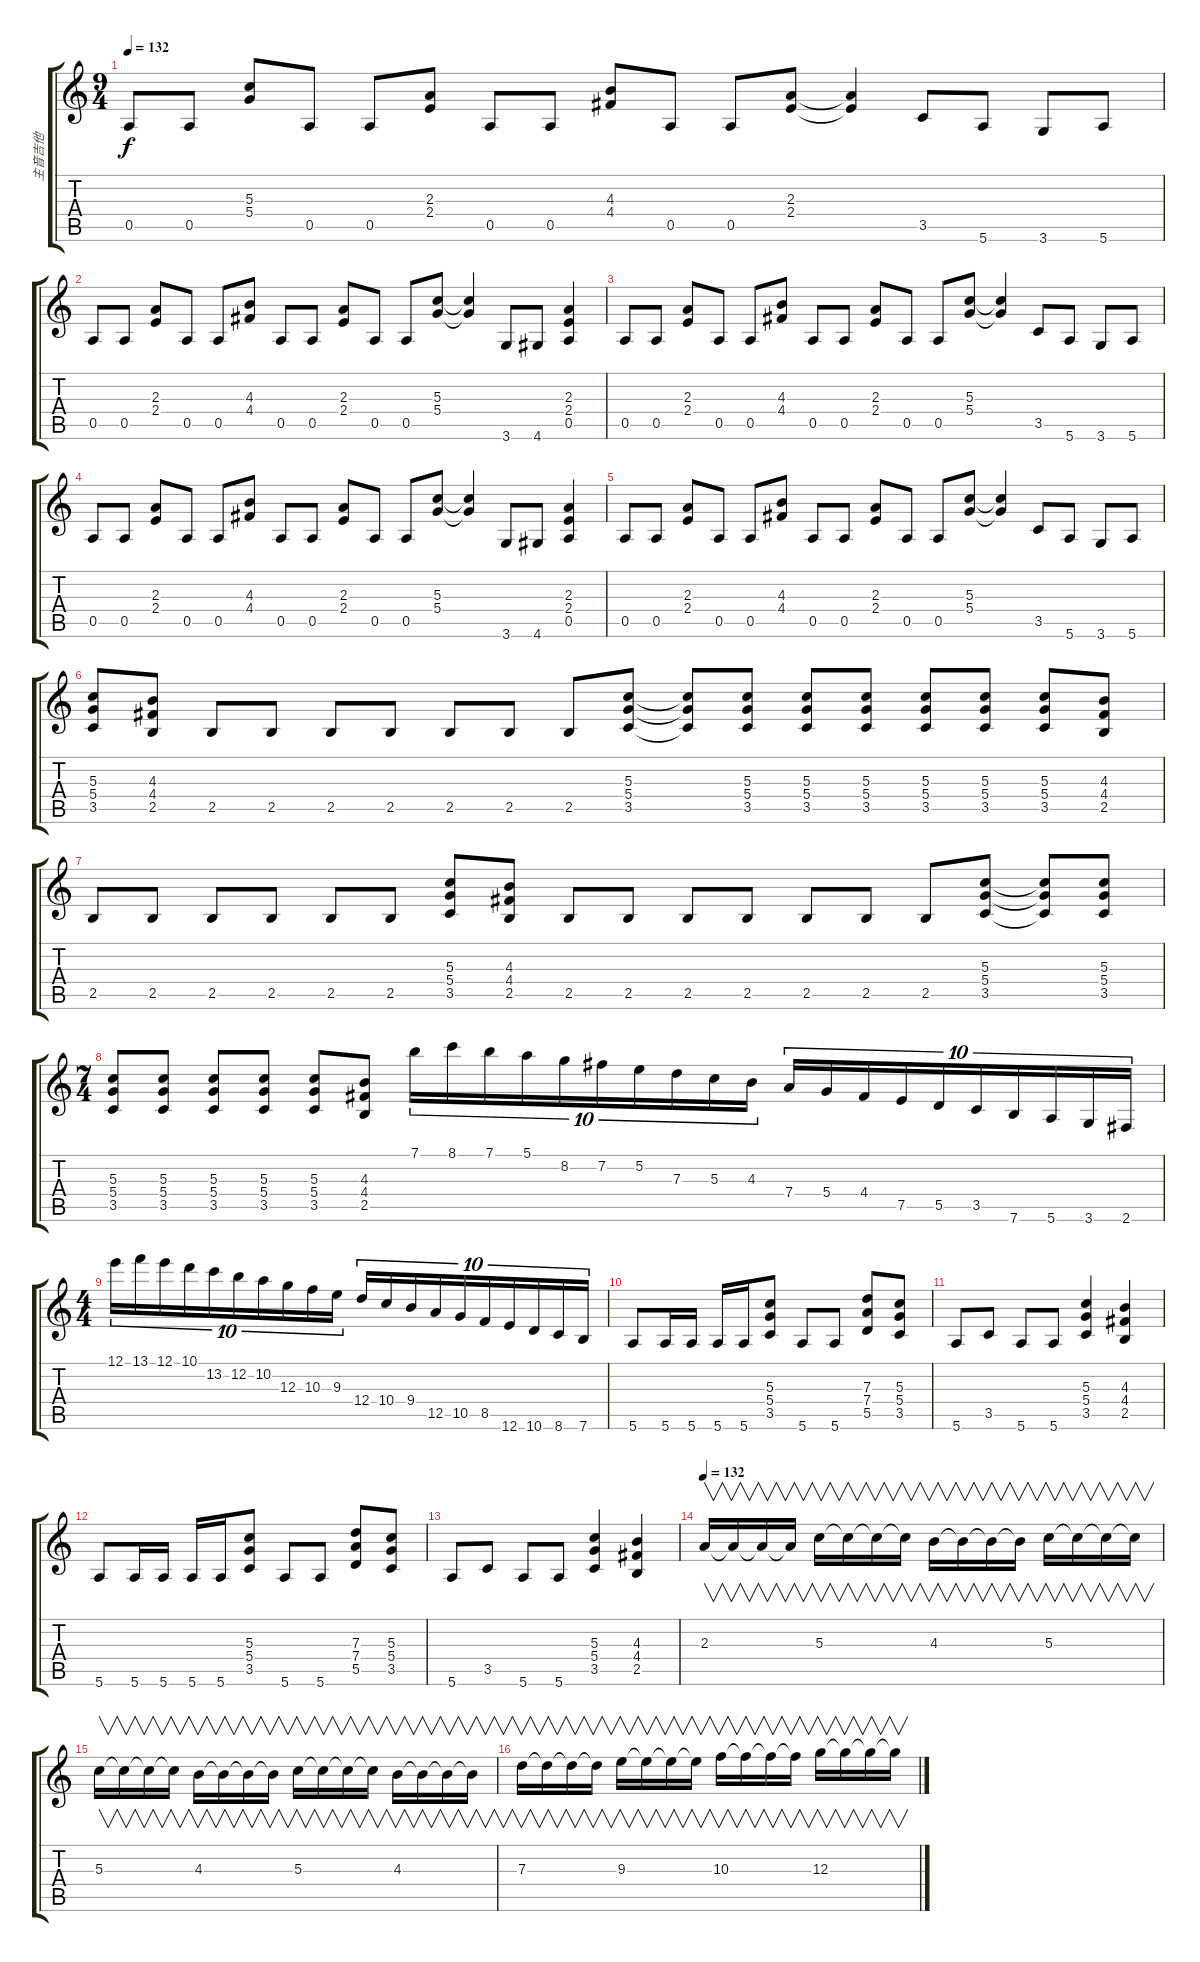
\track ("主音吉他" "主音吉他") {instrument distortionguitar}
\staff {score tabs}
\tuning (E4 B3 G3 D3 A2 E2) {hide}
\ts (9 4)
\tempo 132
\clef g2
\ks c
0.5.8{dy f} 0.5.8 (5.3 5.4).8 0.5.8 0.5.8 (2.3 2.4).8 0.5.8 0.5.8 (4.3 4.4).8 0.5.8 0.5.8 (2.3 2.4).8 (2.3{t} 2.4{t}).4 3.5.8 5.6.8 3.6.8 5.6.8 |
0.5.8 0.5.8 (2.3 2.4).8 0.5.8 0.5.8 (4.3 4.4).8 0.5.8 0.5.8 (2.3 2.4).8 0.5.8 0.5.8 (5.3 5.4).8 (5.3{t} 5.4{t}).4 3.6.8 4.6.8 (2.3 2.4 0.5).4 |
0.5.8 0.5.8 (2.3 2.4).8 0.5.8 0.5.8 (4.3 4.4).8 0.5.8 0.5.8 (2.3 2.4).8 0.5.8 0.5.8 (5.3 5.4).8 (5.3{t} 5.4{t}).4 3.5.8 5.6.8 3.6.8 5.6.8 |
0.5.8 0.5.8 (2.3 2.4).8 0.5.8 0.5.8 (4.3 4.4).8 0.5.8 0.5.8 (2.3 2.4).8 0.5.8 0.5.8 (5.3 5.4).8 (5.3{t} 5.4{t}).4 3.6.8 4.6.8 (2.3 2.4 0.5).4 |
0.5.8 0.5.8 (2.3 2.4).8 0.5.8 0.5.8 (4.3 4.4).8 0.5.8 0.5.8 (2.3 2.4).8 0.5.8 0.5.8 (5.3 5.4).8 (5.3{t} 5.4{t}).4 3.5.8 5.6.8 3.6.8 5.6.8 |
(5.3 5.4 3.5).8 (4.3 4.4 2.5).8 2.5.8 2.5.8 2.5.8 2.5.8 2.5.8 2.5.8 2.5.8 (5.3 5.4 3.5).8 (5.3{t} 5.4{t} 3.5{t}).8 (5.3 5.4 3.5).8 (5.3 5.4 3.5).8 (5.3 5.4 3.5).8 (5.3 5.4 3.5).8 (5.3 5.4 3.5).8 (5.3 5.4 3.5).8 (4.3 4.4 2.5).8 |
2.5.8 2.5.8 2.5.8 2.5.8 2.5.8 2.5.8 (5.3 5.4 3.5).8 (4.3 4.4 2.5).8 2.5.8 2.5.8 2.5.8 2.5.8 2.5.8 2.5.8 2.5.8 (5.3 5.4 3.5).8 (5.3{t} 5.4{t} 3.5{t}).8 (5.3 5.4 3.5).8 |
\ts (7 4)
(5.3 5.4 3.5).8 (5.3 5.4 3.5).8 (5.3 5.4 3.5).8 (5.3 5.4 3.5).8 (5.3 5.4 3.5).8 (4.3 4.4 2.5).8 7.1.16{tu (10 8)} 8.1.16{tu (10 8)} 7.1.16{tu (10 8)} 5.1.16{tu (10 8)} 8.2.16{tu (10 8)} 7.2.16{tu (10 8)} 5.2.16{tu (10 8)} 7.3.16{tu (10 8)} 5.3.16{tu (10 8)} 4.3.16{tu (10 8)} 7.4.16{tu (10 8)} 5.4.16{tu (10 8)} 4.4.16{tu (10 8)} 7.5.16{tu (10 8)} 5.5.16{tu (10 8)} 3.5.16{tu (10 8)} 7.6.16{tu (10 8)} 5.6.16{tu (10 8)} 3.6.16{tu (10 8)} 2.6.16{tu (10 8)} |
\ts (4 4)
12.1.16{tu (10 8)} 13.1.16{tu (10 8)} 12.1.16{tu (10 8)} 10.1.16{tu (10 8)} 13.2.16{tu (10 8)} 12.2.16{tu (10 8)} 10.2.16{tu (10 8)} 12.3.16{tu (10 8)} 10.3.16{tu (10 8)} 9.3.16{tu (10 8)} 12.4.16{tu (10 8)} 10.4.16{tu (10 8)} 9.4.16{tu (10 8)} 12.5.16{tu (10 8)} 10.5.16{tu (10 8)} 8.5.16{tu (10 8)} 12.6.16{tu (10 8)} 10.6.16{tu (10 8)} 8.6.16{tu (10 8)} 7.6.16{tu (10 8)} |
5.6.8 5.6.16 5.6.16 5.6.16 5.6.16 (5.3 5.4 3.5).8 5.6.8 5.6.8 (7.3 7.4 5.5).8 (5.3 5.4 3.5).8 |
5.6.8 3.5.8 5.6.8 5.6.8 (5.3 5.4 3.5).4 (4.3 4.4 2.5).4 |
5.6.8 5.6.16 5.6.16 5.6.16 5.6.16 (5.3 5.4 3.5).8 5.6.8 5.6.8 (7.3 7.4 5.5).8 (5.3 5.4 3.5).8 |
5.6.8 3.5.8 5.6.8 5.6.8 (5.3 5.4 3.5).4 (4.3 4.4 2.5).4 |
\tempo 132
2.3.16{v volume 11 balance 8 instrument distortionguitar} 2.3{t}.16{v} 2.3{t}.16{v} 2.3{t}.16{v} 5.3.16{v} 5.3{t}.16{v} 5.3{t}.16{v} 5.3{t}.16{v} 4.3.16{v} 4.3{t}.16{v} 4.3{t}.16{v} 4.3{t}.16{v} 5.3.16{v} 5.3{t}.16{v} 5.3{t}.16{v} 5.3{t}.16{v} |
5.3.16{v} 5.3{t}.16{v} 5.3{t}.16{v} 5.3{t}.16{v} 4.3.16{v} 4.3{t}.16{v} 4.3{t}.16{v} 4.3{t}.16{v} 5.3.16{v} 5.3{t}.16{v} 5.3{t}.16{v} 5.3{t}.16{v} 4.3.16{v} 4.3{t}.16{v} 4.3{t}.16{v} 4.3{t}.16{v} |
7.3.16{v} 7.3{t}.16{v} 7.3{t}.16{v} 7.3{t}.16{v} 9.3.16{v} 9.3{t}.16{v} 9.3{t}.16{v} 9.3{t}.16{v} 10.3.16{v} 10.3{t}.16{v} 10.3{t}.16{v} 10.3{t}.16{v} 12.3.16{v} 12.3{t}.16{v} 12.3{t}.16{v} 12.3{t}.16{v}
